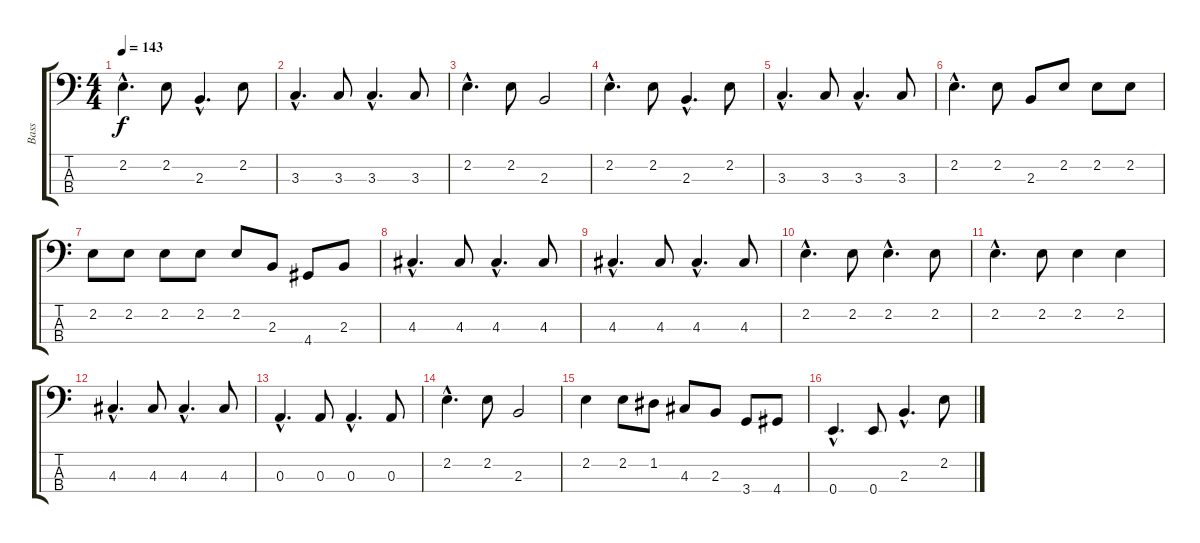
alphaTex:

\track ("Bass" "Bass") {instrument electricbassfinger}
\staff {score tabs}
\tuning (G2 D2 A1 E1) {hide}
\ts (4 4)
\tempo 143
\clef f4
\ks c
2.2{hac}.4{d dy f} 2.2.8 2.3{hac}.4{d} 2.2.8 |
3.3{hac}.4{d} 3.3.8 3.3{hac}.4{d} 3.3.8 |
2.2{hac}.4{d} 2.2.8 2.3.2 |
2.2{hac}.4{d} 2.2.8 2.3{hac}.4{d} 2.2.8 |
3.3{hac}.4{d} 3.3.8 3.3{hac}.4{d} 3.3.8 |
2.2{hac}.4{d} 2.2.8 2.3.8 2.2.8 2.2.8 2.2.8 |
2.2.8 2.2.8 2.2.8 2.2.8 2.2.8 2.3.8 4.4.8 2.3.8 |
4.3{hac}.4{d} 4.3.8 4.3{hac}.4{d} 4.3.8 |
4.3{hac}.4{d} 4.3.8 4.3{hac}.4{d} 4.3.8 |
2.2{hac}.4{d} 2.2.8 2.2{hac}.4{d} 2.2.8 |
2.2{hac}.4{d} 2.2.8 2.2.4 2.2.4 |
4.3{hac}.4{d} 4.3.8 4.3{hac}.4{d} 4.3.8 |
0.3{hac}.4{d} 0.3.8 0.3{hac}.4{d} 0.3.8 |
2.2{hac}.4{d} 2.2.8 2.3.2 |
2.2.4 2.2.8 1.2.8 4.3.8 2.3.8 3.4.8 4.4.8 |
0.4{hac}.4{d} 0.4.8 2.3{hac}.4{d} 2.2.8
